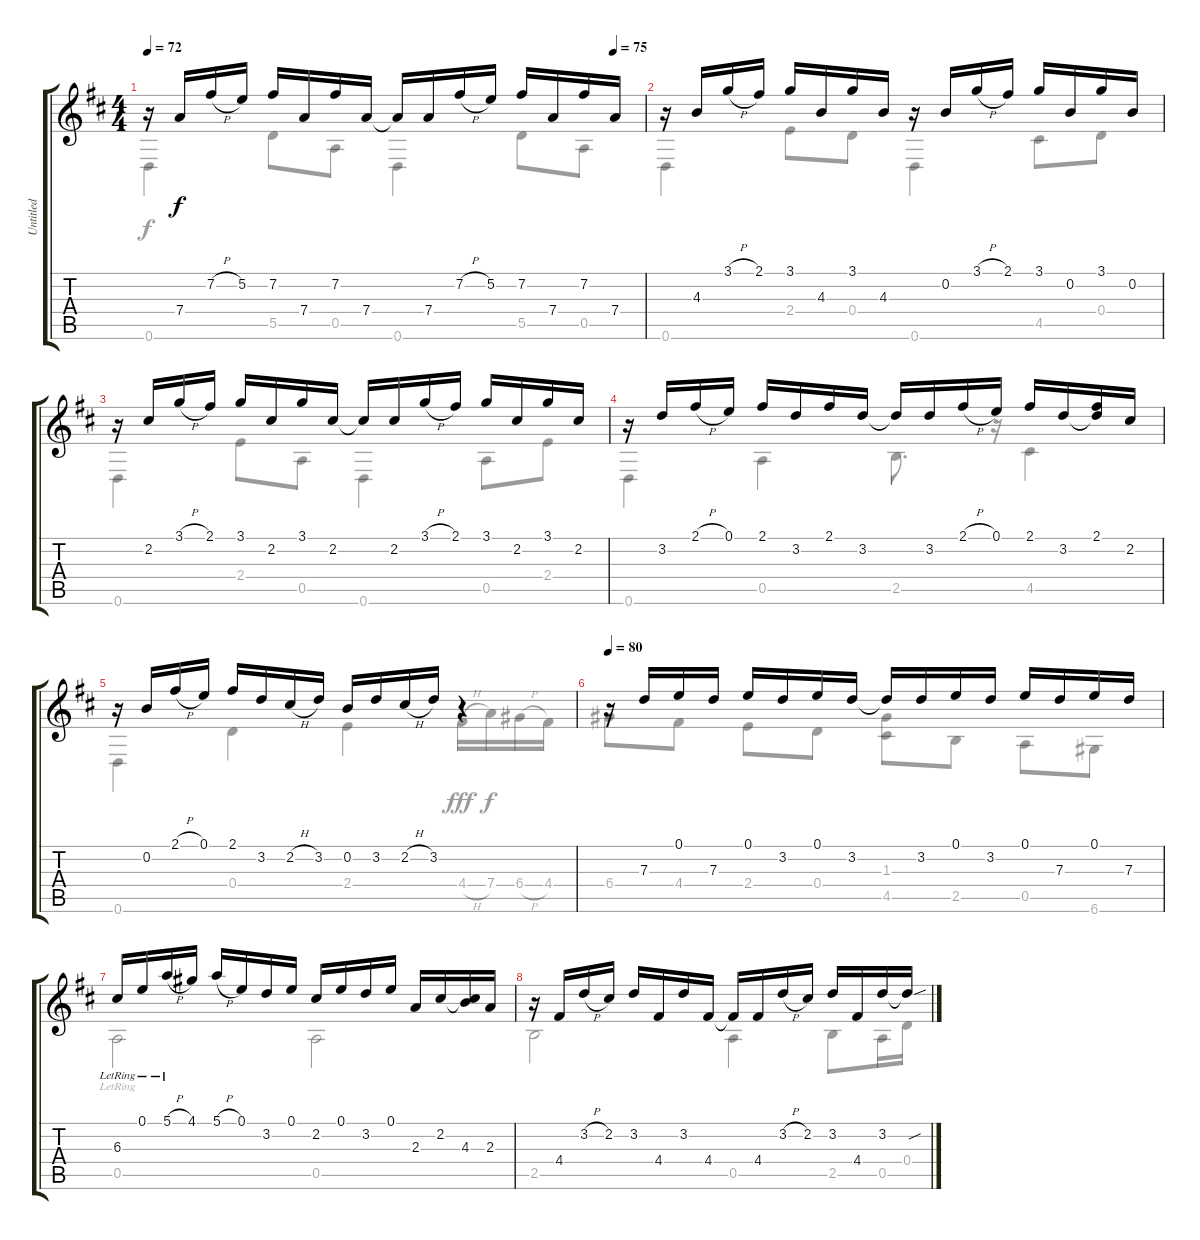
\track ("Untitled" "Untitled") {instrument acousticguitarnylon}
\staff {score tabs}
\tuning (E4 B3 G3 D3 A2 D2) {hide}
\voice
\ts (4 4)
\tempo 72
\tempo (75 0.9375)
\tempo 72
\clef g2
\ks d
r.16{dy f instrument acousticguitarnylon} 7.4.16 7.2{h}.16 5.2.16 7.2.16 7.4.16 7.2.16 7.4.16 7.4{t}.16 7.4.16 7.2{h}.16 5.2.16 7.2.16 7.4.16 7.2.16 7.4.16 |
r.16 4.3.16 3.1{h}.16 2.1.16 3.1.16 4.3.16 3.1.16 4.3.16 r.16 0.2.16 3.1{h}.16 2.1.16 3.1.16 0.2.16 3.1.16 0.2.16 |
r.16 2.2.16 3.1{h}.16 2.1.16 3.1.16 2.2.16 3.1.16 2.2.16 2.2{t}.16 2.2.16 3.1{h}.16 2.1.16 3.1.16 2.2.16 3.1.16 2.2.16 |
r.16 3.2.16 2.1{h}.16 0.1.16 2.1.16 3.2.16 2.1.16 3.2.16 3.2{t}.16 3.2.16 2.1{h}.16 0.1.16 2.1.16 3.2.16 (2.1 3.2{t}).16 2.2.16 |
r.16 0.2.16 2.1{h}.16 0.1.16 2.1.16 3.2.16 2.2{h}.16 3.2.16 0.2.16 3.2.16 2.2{h}.16 3.2.16 r.4 |
\tempo 80
r.16 7.3.16 0.1.16 7.3.16 0.1.16 3.2.16 0.1.16 3.2.16 3.2{t}.16 3.2.16 0.1.16 3.2.16 0.1.16 7.3.16 0.1.16 7.3.16 |
6.3{lr}.16 0.1{lr}.16 5.1{h lr}.16 4.1.16 5.1{h}.16 0.1.16 3.2.16 0.1.16 2.2.16 0.1.16 3.2.16 0.1.16 2.3.16 2.2.16 (2.2{t} 4.3).16 2.3.16 |
r.16 4.4.16 3.2{h}.16 2.2.16 3.2.16 4.4.16 3.2.16 4.4.16 4.4{t}.16 4.4.16 3.2{h}.16 2.2.16 3.2.16 4.4.16 3.2.16 3.2{sou t}.16
\voice
\clef g2
\ottava regular
\simile none
\ks d
0.6.4{dy f} 5.5.8 0.5.8 0.6.4 5.5.8 0.5.8 |
0.6.4 2.4.8 0.4.8 0.6.4 4.5.8 0.4.8 |
0.6.4 2.4.8 0.5.8 0.6.4 0.5.8 2.4.8 |
0.6.4 0.5.4 2.5.8{d} r.16 4.5.4 |
0.6.4 0.4.4 2.4.4 4.4{h hac}.16{dy fff} 7.4.16{dy f} 6.4{h}.16 4.4.16 |
6.4.8 4.4.8 2.4.8 0.4.8 (1.3 4.5).8 2.5.8 0.5.8 6.6.8 |
0.5{lr}.2 0.5.2 |
2.5.2 0.5.4 2.5.8 0.5.16 0.4.16
